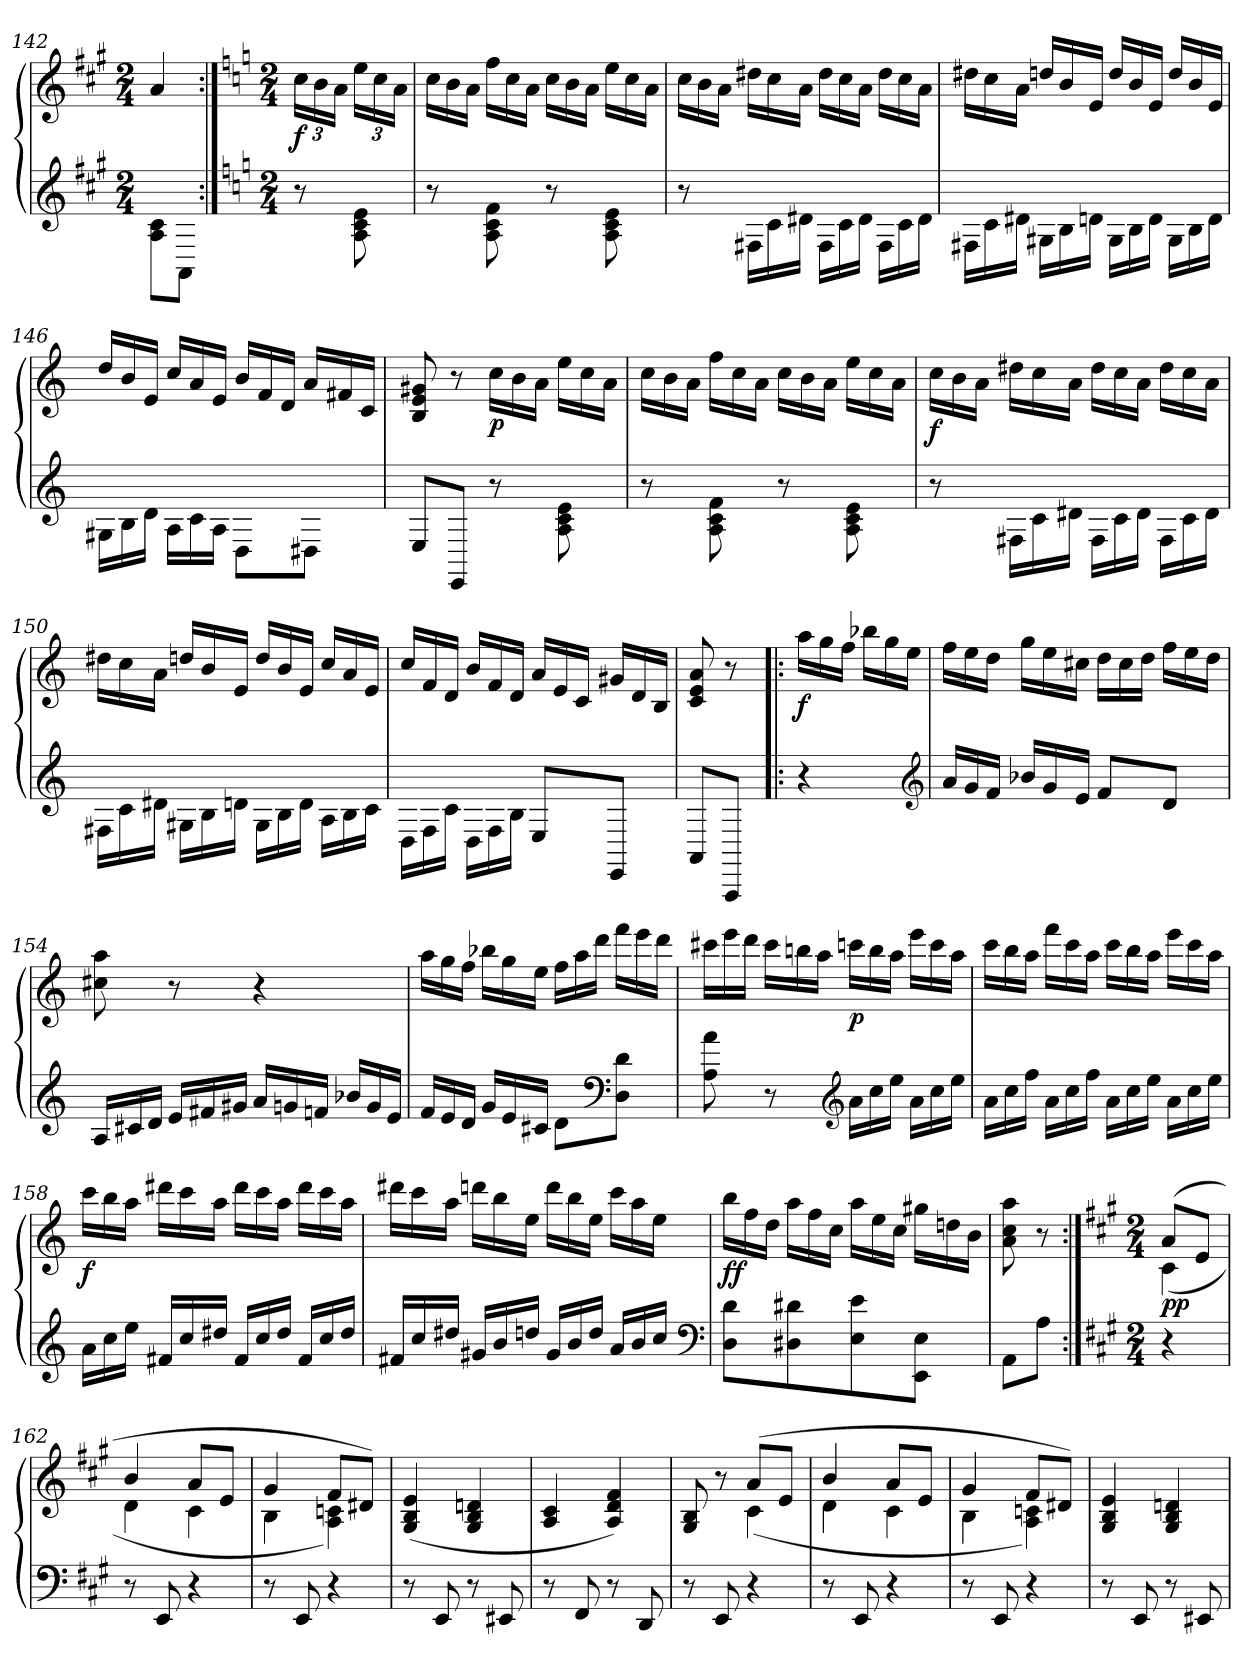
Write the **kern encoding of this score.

**kern	**kern	**dynam
*part1	*part1	*part1
*staff2	*staff1	*staff1/2
*clefG2	*clefG2	*
*k[f#c#g#]	*k[f#c#g#]	*
*M2/4	*M2/4	*
=142	=142	=142
8A\ 8c#\L	4a/	.
8AA\J	.	.
!!LO:LB:g=z
=142:|!	=142:|!	=142:|!
*k[]	*k[]	*
*M2/4	*M2/4	*
*	*Xbrackettup	*
!	!	!LO:DY:b
8r	24cc\LL	f
.	24b\	.
.	24a\JJ	.
8A\ 8c\ 8e\	24ee\LL	.
.	24cc\	.
.	24a\JJ	.
=143	=143	=143
*	*Xtuplet	*
8r	24cc\LL	.
.	24b\	.
.	24a\JJ	.
8A\ 8c\ 8f\	24ff\LL	.
.	24cc\	.
.	24a\JJ	.
8r	24cc\LL	.
.	24b\	.
.	24a\JJ	.
8A\ 8c\ 8e\	24ee\LL	.
.	24cc\	.
.	24a\JJ	.
=144	=144	=144
8r	24cc\LL	.
.	24b\	.
.	24a\JJ	.
*Xtuplet	*	*
24F#X\LL	24dd#X\LL	.
24c\	24cc\	.
24d#X\JJ	24a\JJ	.
24F#\LL	24dd#\LL	.
24c\	24cc\	.
24d#\JJ	24a\JJ	.
24F#\LL	24dd#\LL	.
24c\	24cc\	.
24d#\JJ	24a\JJ	.
=145	=145	=145
24F#X\LL	24dd#X\LL	.
24c\	24cc\	.
24d#X\JJ	24a\JJ	.
24G#X\LL	24ddn/LL	.
24B\	24b/	.
24dn\JJ	24e/JJ	.
24G#\LL	24dd/LL	.
24B\	24b/	.
24d\JJ	24e/JJ	.
24G#\LL	24dd/LL	.
24B\	24b/	.
24d\JJ	24e/JJ	.
!!LO:LB:g=z
=146	=146	=146
24G#X\LL	24dd/LL	.
24B\	24b/	.
24d\JJ	24e/JJ	.
24A\LL	24cc/LL	.
24c\	24a/	.
24A\JJ	24e/JJ	.
8D\L	24b/LL	.
.	24f/	.
.	24d/JJ	.
8D#X\J	24a/LL	.
.	24f#X/	.
.	24c/JJ	.
=147	=147	=147
8E/L	8B/ 8e/ 8g#X/	.
8EE/J	8r	.
!	!	!LO:DY:b
8r	24cc\LL	p
.	24b\	.
.	24a\JJ	.
!	!	!LO:DY:b
8A\ 8c\ 8e\	24ee\LL	cresc.
.	24cc\	.
.	24a\JJ	.
=148	=148	=148
8r	24cc\LL	.
.	24b\	.
.	24a\JJ	.
8A\ 8c\ 8f\	24ff\LL	.
.	24cc\	.
.	24a\JJ	.
8r	24cc\LL	.
.	24b\	.
.	24a\JJ	.
8A\ 8c\ 8e\	24ee\LL	.
.	24cc\	.
.	24a\JJ	.
=149	=149	=149
!	!	!LO:DY:b
8r	24cc\LL	f
.	24b\	.
.	24a\JJ	.
24F#X\LL	24dd#X\LL	.
24c\	24cc\	.
24d#X\JJ	24a\JJ	.
24F#\LL	24dd#\LL	.
24c\	24cc\	.
24d#\JJ	24a\JJ	.
24F#\LL	24dd#\LL	.
24c\	24cc\	.
24d#\JJ	24a\JJ	.
!!LO:LB:g=z
=150	=150	=150
24F#X\LL	24dd#X\LL	.
24c\	24cc\	.
24d#X\JJ	24a\JJ	.
24G#X\LL	24ddn/LL	.
24B\	24b/	.
24dn\JJ	24e/JJ	.
24G#\LL	24dd/LL	.
24B\	24b/	.
24d\JJ	24e/JJ	.
24A\LL	24cc/LL	.
24B\	24a/	.
24c\JJ	24e/JJ	.
=151	=151	=151
24D\LL	24cc/LL	.
24F\	24f/	.
24c\JJ	24d/JJ	.
24D\LL	24b/LL	.
24F\	24f/	.
24B\JJ	24d/JJ	.
8E/L	24a/LL	.
.	24e/	.
.	24c/JJ	.
8EE/J	24g#X/LL	.
.	24d/	.
.	24B/JJ	.
=152	=152	=152
8AA/L	8c/ 8e/ 8a/	.
8AAA/J	8r	.
=152!|:	=152!|:	=152!|:
!	!	!LO:DY:b
4r	24aa\LL	f
.	24gg\	.
.	24ff\JJ	.
.	24bb-X\LL	.
.	24gg\	.
.	24ee\JJ	.
*clefG2	*	*
=153	=153	=153
24a/LL	24ff\LL	.
24g/	24ee\	.
24f/JJ	24dd\JJ	.
24b-X/LL	24gg\LL	.
24g/	24ee\	.
24e/JJ	24cc#X\JJ	.
8f/L	24dd\LL	.
.	24cc#\	.
.	24dd\JJ	.
8d/J	24ff\LL	.
.	24ee\	.
.	24dd\JJ	.
!!LO:LB:g=z
=154	=154	=154
24A/LL	8cc#X\ 8aa\	.
24c#X/	.	.
24d/JJ	.	.
24e/LL	8r	.
24f#X/	.	.
24g#X/JJ	.	.
24a/LL	4r	.
24gn/	.	.
24fn/JJ	.	.
24b-X/LL	.	.
24g/	.	.
24e/JJ	.	.
=155	=155	=155
24f/LL	24aa\LL	.
24e/	24gg\	.
24d/JJ	24ff\JJ	.
24g/LL	24bb-X\LL	.
24e/	24gg\	.
24c#X/JJ	24ee\JJ	.
8d\L	24ff\LL	.
.	24aa\	.
.	24ddd\JJ	.
*clefF4	*	*
8D\ 8d\J	24fff\LL	.
.	24eee\	.
.	24ddd\JJ	.
=156	=156	=156
8A\ 8a\	24ccc#X\LL	.
.	24eee\	.
.	24ddd\JJ	.
8r	24ccc#\LL	.
.	24bbn\	.
.	24aa\JJ	.
*clefG2	*	*
!	!	!LO:DY:b
24a\LL	24cccn\LL	p
24cc\	24bb\	.
24ee\JJ	24aa\JJ	.
!	!	!LO:DY:b
24a\LL	24eee\LL	cresc.
24cc\	24ccc\	.
24ee\JJ	24aa\JJ	.
=157	=157	=157
24a\LL	24ccc\LL	.
24cc\	24bb\	.
24ff\JJ	24aa\JJ	.
24a\LL	24fff\LL	.
24cc\	24ccc\	.
24ff\JJ	24aa\JJ	.
24a\LL	24ccc\LL	.
24cc\	24bb\	.
24ee\JJ	24aa\JJ	.
24a\LL	24eee\LL	.
24cc\	24ccc\	.
24ee\JJ	24aa\JJ	.
!!LO:LB:g=z
=158	=158	=158
!	!	!LO:DY:b
24a\LL	24ccc\LL	f
24cc\	24bb\	.
24ee\JJ	24aa\JJ	.
24f#X/LL	24ddd#X\LL	.
24cc/	24ccc\	.
24dd#X/JJ	24aa\JJ	.
24f#/LL	24ddd#\LL	.
24cc/	24ccc\	.
24dd#/JJ	24aa\JJ	.
24f#/LL	24ddd#\LL	.
24cc/	24ccc\	.
24dd#/JJ	24aa\JJ	.
=159	=159	=159
24f#X/LL	24ddd#X\LL	.
24cc/	24ccc\	.
24dd#X/JJ	24aa\JJ	.
24g#X/LL	24dddn\LL	.
24b/	24bb\	.
24ddn/JJ	24ee\JJ	.
24g#/LL	24ddd\LL	.
24b/	24bb\	.
24dd/JJ	24ee\JJ	.
24a/LL	24ccc\LL	.
24b/	24aa\	.
24cc/JJ	24ee\JJ	.
*clefF4	*	*
=160	=160	=160
!	!	!LO:DY:b
8D\ 8d\L	24bb\LL	ff
.	24ff\	.
.	24dd\JJ	.
8D#X\ 8d#X\	24aa\LL	.
.	24ff\	.
.	24cc\JJ	.
8E\ 8e\	24aa\LL	.
.	24ee\	.
.	24cc\JJ	.
8EE\ 8E\J	24gg#X\LL	.
.	24ddn\	.
.	24b\JJ	.
=161	=161	=161
8AA\L	8a\ 8cc\ 8aa\	.
8A\J	8r	.
!!LO:PB:g=z
=161:|!	=161:|!	=161:|!
*k[f#c#g#]	*k[f#c#g#]	*
*M2/4	*M2/4	*
*	*^	*
!	!	!	!LO:DY:b
4r	(>8a/L	(<4c#\	pp
.	8e/J	.	.
=162	=162	=162	=162
8r	4b/	4d\	.
8EE/	.	.	.
4r	8a/L	4c#\	.
.	8e/J	.	.
=163	=163	=163	=163
8r	4g#/	4B\	.
8EE/	.	.	.
4r	8f#/L	4A\ 4cn\)	.
.	8d#X/J)	.	.
*	*v	*v	*
=164	=164	=164
8r	(<4G#/ 4B/ 4e/	.
8EE/	.	.
8r	4G#/ 4B/ 4dn/	.
8EE#X/	.	.
=165	=165	=165
8r	4A/ 4c#/	.
8FF#/	.	.
8r	4A/ 4d/ 4f#/)	.
8DD/	.	.
=166	=166	=166
*	*^	*
8r	8G#/ 8B/	4ryy	.
8EE/	8r	.	.
4r	(>8a/L	(<4c#\	.
.	8e/J	.	.
=167	=167	=167	=167
8r	4b/	4d\	.
8EE/	.	.	.
4r	8a/L	4c#\	.
.	8e/J	.	.
!!LO:LB:g=z	!!
=168	=168	=168	=168
8r	4g#/	4B\	.
8EE/	.	.	.
4r	8f#/L	4A\ 4cn\)	.
.	8d#X/J)	.	.
*	*v	*v	*
=169	=169	=169
8r	4G#/ 4B/ 4e/	.
8EE/	.	.
8r	4G#/ 4B/ 4dn/	.
8EE#X/	.	.
=	=	=
*-	*-	*-
